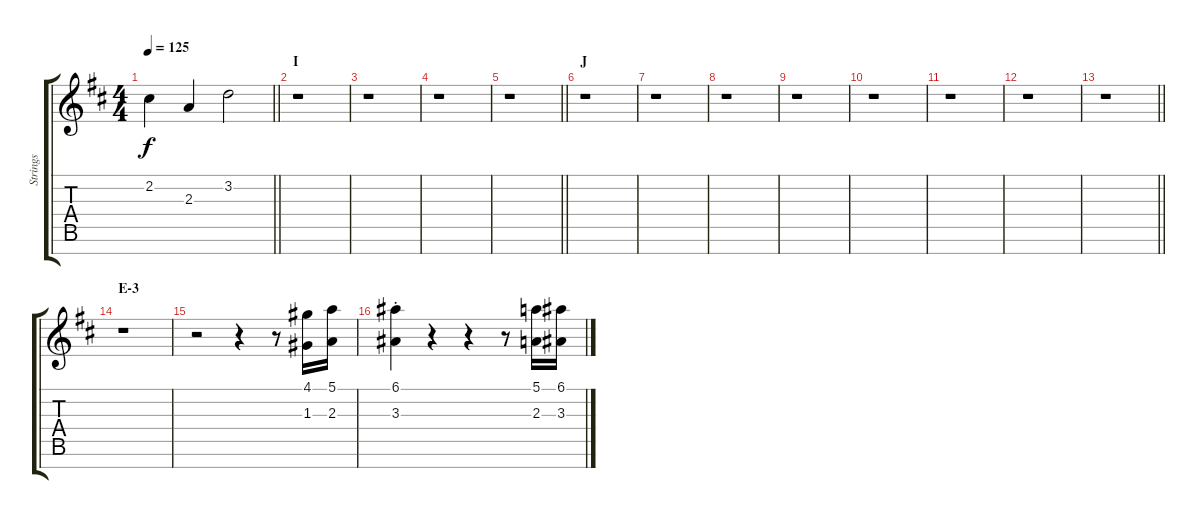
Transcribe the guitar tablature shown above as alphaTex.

\track ("Strings" "Strings") {instrument stringensemble1}
\staff {score tabs}
\tuning (E5 B4 G4 D4 A3 E3 B2) {hide}
\ts (4 4)
\tempo 125
\clef g2
\barLineRight lightlight
\ks d
2.2.4{dy f} 2.3.4 3.2.2 |
\section ("" "I")
r.1 |
r.1 |
r.1 |
\barLineRight lightlight
r.1 |
\section ("" "J")
r.1 |
r.1 |
r.1 |
r.1 |
r.1 |
r.1 |
r.1 |
\barLineRight lightlight
r.1 |
\section ("" "E-3")
r.1 |
r.2 r.4 r.8 (4.1 1.3).16 (5.1 2.3).16 |
(6.1{st} 3.3{st}).4 r.4 r.4 r.8 (5.1 2.3).16 (6.1 3.3).16
